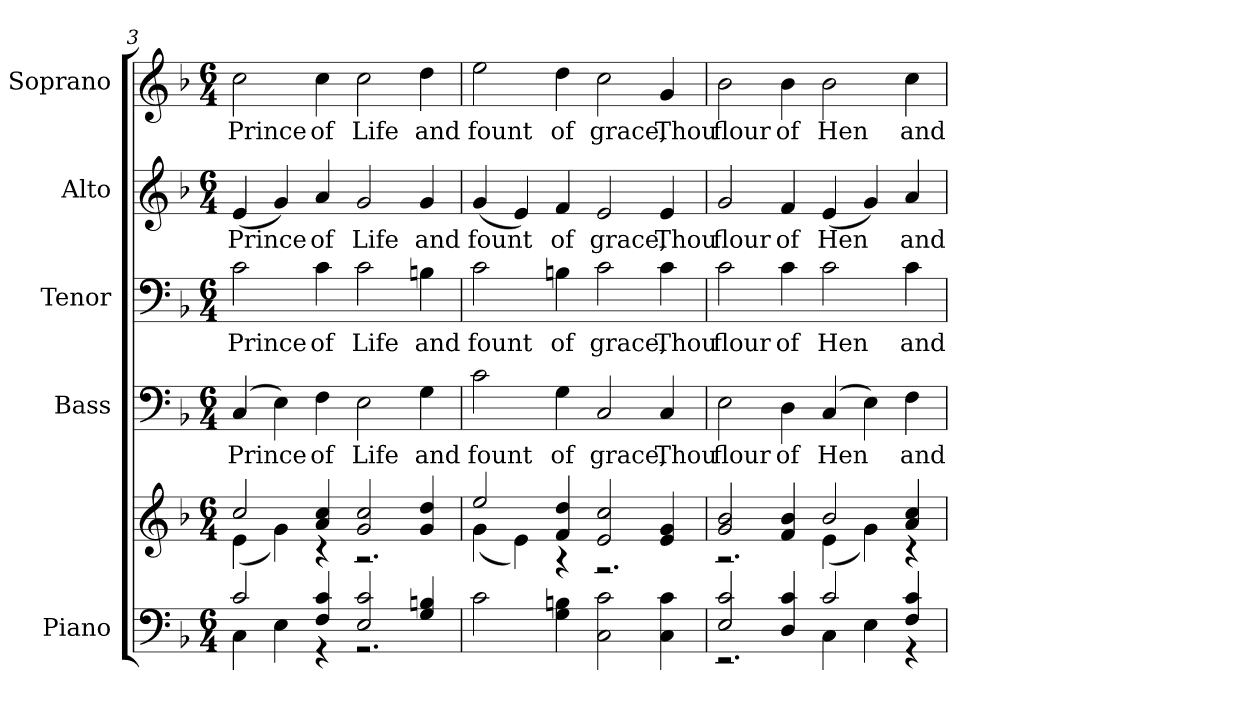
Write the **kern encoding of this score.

**kern	**kern	**kern	**text	**kern	**text	**kern	**text	**kern	**text
*part5	*part5	*part4	*part4	*part3	*part3	*part2	*part2	*part1	*part1
*staff6	*staff5	*staff4	*staff4	*staff3	*staff3	*staff2	*staff2	*staff1	*staff1
*I"Piano	*	*I"Bass	*	*I"Tenor	*	*I"Alto	*	*I"Soprano	*
*I'Pno.	*	*I'B.	*	*I'T.	*	*I'A.	*	*I'S.	*
!!LO:PB:g=z
*clefF4	*clefG2	*clefF4	*	*clefF4	*	*clefG2	*	*clefG2	*
*k[b-]	*k[b-]	*k[b-]	*	*k[b-]	*	*k[b-]	*	*k[b-]	*
*F:	*F:	*F:	*	*F:	*	*F:	*	*F:	*
*M6/4	*M6/4	*M6/4	*	*M6/4	*	*M6/4	*	*M6/4	*
=3	=3	=3	=3	=3	=3	=3	=3	=3	=3
*^	*^	*	*	*	*	*	*	*	*
!	!	!	!	!	!LO:LY:b:color=#000000	!	!	!	!	!	!
!	!	!	!	!	!	!	!LO:LY:b:color=#000000	!	!	!	!
!	!	!	!	!	!	!	!	!	!LO:LY:b:color=#000000	!	!
!	!	!	!	!	!	!	!	!	!	!	!LO:LY:b:color=#000000
2ci/	4Ci\	2cci/	(4ei\	(4Ci/	Prince	2ci\	Prince	(4ei/	Prince	2cci\	Prince
.	4Ei\	.	4gi\)	4Ei\)	.	.	.	4gi/)	.	.	.
!	!	!	!	!	!LO:LY:b:color=#000000	!	!	!	!	!	!
!	!	!	!	!	!	!	!LO:LY:b:color=#000000	!	!	!	!
!	!	!	!	!	!	!	!	!	!LO:LY:b:color=#000000	!	!
!	!	!	!	!	!	!	!	!	!	!	!LO:LY:b:color=#000000
4Fi/ 4ci	4r	4ai/ 4cci	4r	4Fi\	of	4ci\	of	4ai/	of	4cci\	of
!	!	!	!	!	!LO:LY:b:color=#000000	!	!	!	!	!	!
!	!	!	!	!	!	!	!LO:LY:b:color=#000000	!	!	!	!
!	!	!	!	!	!	!	!	!	!LO:LY:b:color=#000000	!	!
!	!	!	!	!	!	!	!	!	!	!	!LO:LY:b:color=#000000
2Ei/ 2ci	2.r	2gi/ 2cci	2.r	2Ei\	Life	2ci\	Life	2gi/	Life	2cci\	Life
!	!	!	!	!	!LO:LY:b:color=#000000	!	!	!	!	!	!
!	!	!	!	!	!	!	!LO:LY:b:color=#000000	!	!	!	!
!	!	!	!	!	!	!	!	!	!LO:LY:b:color=#000000	!	!
!	!	!	!	!	!	!	!	!	!	!	!LO:LY:b:color=#000000
4Gi/ 4Bni	.	4gi/ 4ddi	.	4Gi\	and	4Bni\	and	4gi/	and	4ddi\	and
*v	*v	*	*	*	*	*	*	*	*	*	*
=4	=4	=4	=4	=4	=4	=4	=4	=4	=4	=4
!	!	!	!	!LO:LY:b:color=#000000	!	!	!	!	!	!
!	!	!	!	!	!	!LO:LY:b:color=#000000	!	!	!	!
!	!	!	!	!	!	!	!	!LO:LY:b:color=#000000	!	!
!	!	!	!	!	!	!	!	!	!	!LO:LY:b:color=#000000
2ci\	2eei/	(4gi\	2ci\	fount	2ci\	fount	(4gi/	fount	2eei\	fount
.	.	4ei\)	.	.	.	.	4ei/)	.	.	.
!	!	!	!	!LO:LY:b:color=#000000	!	!	!	!	!	!
!	!	!	!	!	!	!LO:LY:b:color=#000000	!	!	!	!
!	!	!	!	!	!	!	!	!LO:LY:b:color=#000000	!	!
!	!	!	!	!	!	!	!	!	!	!LO:LY:b:color=#000000
4Gi\ 4Bni	4fi/ 4ddi	4r	4Gi\	of	4Bni\	of	4fi/	of	4ddi\	of
!	!	!	!	!LO:LY:b:color=#000000	!	!	!	!	!	!
!	!	!	!	!	!	!LO:LY:b:color=#000000	!	!	!	!
!	!	!	!	!	!	!	!	!LO:LY:b:color=#000000	!	!
!	!	!	!	!	!	!	!	!	!	!LO:LY:b:color=#000000
2Ci\ 2ci	2ei/ 2cci	2.r	2Ci/	grace,	2ci\	grace,	2ei/	grace,	2cci\	grace,
!	!	!	!	!LO:LY:b:color=#000000	!	!	!	!	!	!
!	!	!	!	!	!	!LO:LY:b:color=#000000	!	!	!	!
!	!	!	!	!	!	!	!	!LO:LY:b:color=#000000	!	!
!	!	!	!	!	!	!	!	!	!	!LO:LY:b:color=#000000
4Ci\ 4ci	4ei/ 4gi	.	4Ci/	Thou	4ci\	Thou	4ei/	Thou	4gi/	Thou
!!LO:PB:g=z
=5	=5	=5	=5	=5	=5	=5	=5	=5	=5	=5
*^	*	*	*	*	*	*	*	*	*	*
!	!	!	!	!	!LO:LY:b:color=#000000	!	!	!	!	!	!
!	!	!	!	!	!	!	!LO:LY:b:color=#000000	!	!	!	!
!	!	!	!	!	!	!	!	!	!LO:LY:b:color=#000000	!	!
!	!	!	!	!	!	!	!	!	!	!	!LO:LY:b:color=#000000
2Ei/ 2ci	2.r	2gi/ 2b-i	2.r	2Ei\	flour	2ci\	flour	2gi/	flour	2b-i\	flour
!	!	!	!	!	!LO:LY:b:color=#000000	!	!	!	!	!	!
!	!	!	!	!	!	!	!LO:LY:b:color=#000000	!	!	!	!
!	!	!	!	!	!	!	!	!	!LO:LY:b:color=#000000	!	!
!	!	!	!	!	!	!	!	!	!	!	!LO:LY:b:color=#000000
4Di/ 4ci	.	4fi/ 4b-i	.	4Di\	of	4ci\	of	4fi/	of	4b-i\	of
!	!	!	!	!	!LO:LY:b:color=#000000	!	!	!	!	!	!
!	!	!	!	!	!	!	!LO:LY:b:color=#000000	!	!	!	!
!	!	!	!	!	!	!	!	!	!LO:LY:b:color=#000000	!	!
!	!	!	!	!	!	!	!	!	!	!	!LO:LY:b:color=#000000
2ci/	4Ci\	2b-i/	(4ei\	(4Ci/	Hen	2ci\	Hen	(4ei/	Hen	2b-i\	Hen
.	4Ei\	.	4gi\)	4Ei\)	.	.	.	4gi/)	.	.	.
!	!	!	!	!	!LO:LY:b:color=#000000	!	!	!	!	!	!
!	!	!	!	!	!	!	!LO:LY:b:color=#000000	!	!	!	!
!	!	!	!	!	!	!	!	!	!LO:LY:b:color=#000000	!	!
!	!	!	!	!	!	!	!	!	!	!	!LO:LY:b:color=#000000
4Fi/ 4ci	4r	4ai/ 4cci	4r	4Fi\	and	4ci\	and	4ai/	and	4cci\	and
*v	*v	*	*	*	*	*	*	*	*	*	*
*	*v	*v	*	*	*	*	*	*	*	*
=	=	=	=	=	=	=	=	=	=
*-	*-	*-	*-	*-	*-	*-	*-	*-	*-
